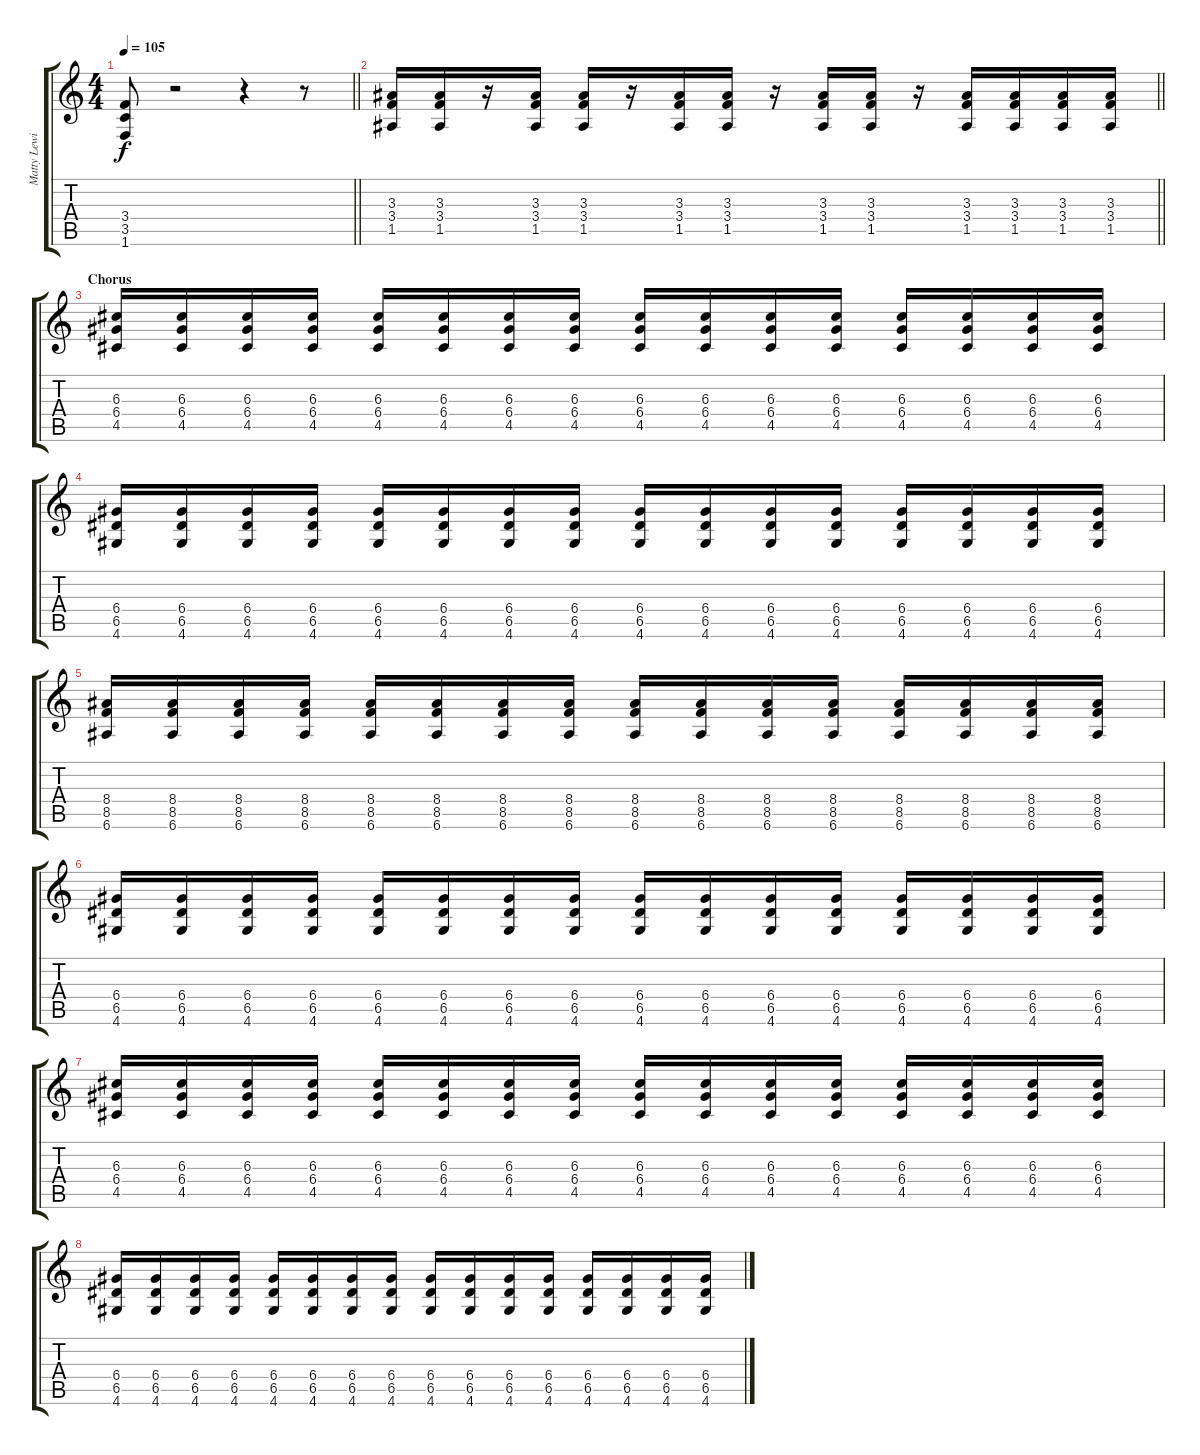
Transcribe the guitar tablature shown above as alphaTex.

\track ("Matty Lewis" "Matty Lewi") {instrument distortionguitar}
\staff {score tabs}
\tuning (E4 B3 G3 D3 A2 E2) {hide}
\ts (4 4)
\tempo 105
\clef g2
\barLineRight lightlight
\ks c
(3.4 3.5 1.6).8{dy f} r.2 r.4 r.8 |
\section ("" "")
\barLineRight lightlight
(3.3 3.4 1.5).16 (3.3 3.4 1.5).16 r.16 (3.3 3.4 1.5).16 (3.3 3.4 1.5).16 r.16 (3.3 3.4 1.5).16 (3.3 3.4 1.5).16 r.16 (3.3 3.4 1.5).16 (3.3 3.4 1.5).16 r.16 (3.3 3.4 1.5).16 (3.3 3.4 1.5).16 (3.3 3.4 1.5).16 (3.3 3.4 1.5).16 |
\section ("" "Chorus")
(6.3 6.4 4.5).16 (6.3 6.4 4.5).16 (6.3 6.4 4.5).16 (6.3 6.4 4.5).16 (6.3 6.4 4.5).16 (6.3 6.4 4.5).16 (6.3 6.4 4.5).16 (6.3 6.4 4.5).16 (6.3 6.4 4.5).16 (6.3 6.4 4.5).16 (6.3 6.4 4.5).16 (6.3 6.4 4.5).16 (6.3 6.4 4.5).16 (6.3 6.4 4.5).16 (6.3 6.4 4.5).16 (6.3 6.4 4.5).16 |
(6.4 6.5 4.6).16 (6.4 6.5 4.6).16 (6.4 6.5 4.6).16 (6.4 6.5 4.6).16 (6.4 6.5 4.6).16 (6.4 6.5 4.6).16 (6.4 6.5 4.6).16 (6.4 6.5 4.6).16 (6.4 6.5 4.6).16 (6.4 6.5 4.6).16 (6.4 6.5 4.6).16 (6.4 6.5 4.6).16 (6.4 6.5 4.6).16 (6.4 6.5 4.6).16 (6.4 6.5 4.6).16 (6.4 6.5 4.6).16 |
(8.4 8.5 6.6).16 (8.4 8.5 6.6).16 (8.4 8.5 6.6).16 (8.4 8.5 6.6).16 (8.4 8.5 6.6).16 (8.4 8.5 6.6).16 (8.4 8.5 6.6).16 (8.4 8.5 6.6).16 (8.4 8.5 6.6).16 (8.4 8.5 6.6).16 (8.4 8.5 6.6).16 (8.4 8.5 6.6).16 (8.4 8.5 6.6).16 (8.4 8.5 6.6).16 (8.4 8.5 6.6).16 (8.4 8.5 6.6).16 |
(6.4 6.5 4.6).16 (6.4 6.5 4.6).16 (6.4 6.5 4.6).16 (6.4 6.5 4.6).16 (6.4 6.5 4.6).16 (6.4 6.5 4.6).16 (6.4 6.5 4.6).16 (6.4 6.5 4.6).16 (6.4 6.5 4.6).16 (6.4 6.5 4.6).16 (6.4 6.5 4.6).16 (6.4 6.5 4.6).16 (6.4 6.5 4.6).16 (6.4 6.5 4.6).16 (6.4 6.5 4.6).16 (6.4 6.5 4.6).16 |
(6.3 6.4 4.5).16 (6.3 6.4 4.5).16 (6.3 6.4 4.5).16 (6.3 6.4 4.5).16 (6.3 6.4 4.5).16 (6.3 6.4 4.5).16 (6.3 6.4 4.5).16 (6.3 6.4 4.5).16 (6.3 6.4 4.5).16 (6.3 6.4 4.5).16 (6.3 6.4 4.5).16 (6.3 6.4 4.5).16 (6.3 6.4 4.5).16 (6.3 6.4 4.5).16 (6.3 6.4 4.5).16 (6.3 6.4 4.5).16 |
(6.4 6.5 4.6).16 (6.4 6.5 4.6).16 (6.4 6.5 4.6).16 (6.4 6.5 4.6).16 (6.4 6.5 4.6).16 (6.4 6.5 4.6).16 (6.4 6.5 4.6).16 (6.4 6.5 4.6).16 (6.4 6.5 4.6).16 (6.4 6.5 4.6).16 (6.4 6.5 4.6).16 (6.4 6.5 4.6).16 (6.4 6.5 4.6).16 (6.4 6.5 4.6).16 (6.4 6.5 4.6).16 (6.4 6.5 4.6).16
